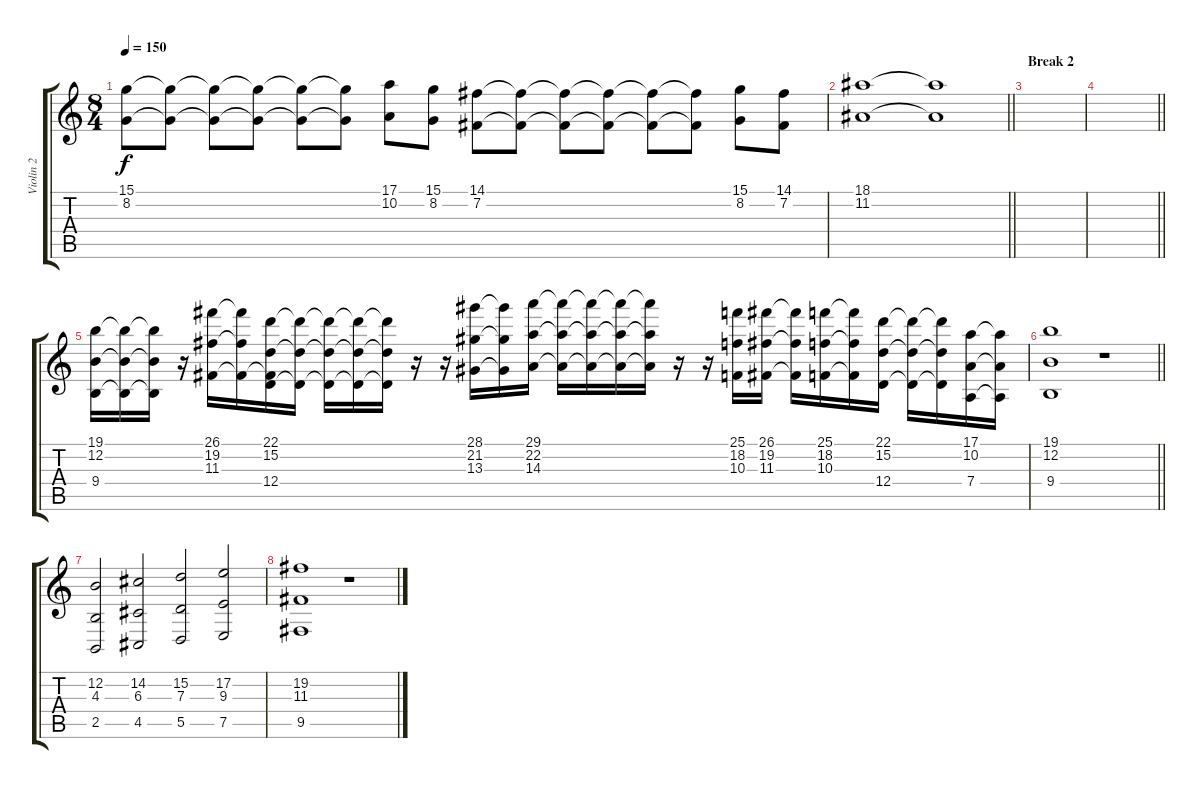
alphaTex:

\track ("Violin 2" "Violin 2") {instrument stringensemble2}
\staff {score tabs}
\tuning (E4 B3 G3 D3 A2 E2) {hide}
\ts (8 4)
\tempo 150
\clef g2
\ks c
(15.1 8.2).8{dy f} (15.1{t} 8.2{t}).8 (15.1{t} 8.2{t}).8 (15.1{t} 8.2{t}).8 (15.1{t} 8.2{t}).8 (15.1{t} 8.2{t}).8 (17.1 10.2).8 (15.1 8.2).8 (14.1 7.2).8 (14.1{t} 7.2{t}).8 (14.1{t} 7.2{t}).8 (14.1{t} 7.2{t}).8 (14.1{t} 7.2{t}).8 (14.1{t} 7.2{t}).8 (15.1 8.2).8 (14.1 7.2).8 |
\barLineRight lightlight
(18.1 11.2).1 (18.1{t} 11.2{t}).1 |
\section ("" "Break 2")
|
\barLineRight lightlight
|
(19.1 12.2 9.4).16{volume 16} (19.1{t} 12.2{t} 9.4{t}).16 (19.1{t} 12.2{t} 9.4{t}).16 r.16 (26.1 19.2 11.3).16 (26.1{t} 19.2{t} 11.3{t}).16 (22.1 15.2 11.3{t} 12.4).16 (22.1{t} 15.2{t} 12.4{t}).16 (22.1{t} 15.2{t} 12.4{t}).16 (22.1{t} 15.2{t} 12.4{t}).16 (22.1{t} 15.2{t} 12.4{t}).16 r.16 r.16 (28.1 21.2 13.3).16 (28.1{t} 21.2{t} 13.3{t}).16 (29.1 22.2 14.3).16 (29.1{t} 22.2{t} 14.3{t}).16 (29.1{t} 22.2{t} 14.3{t}).16 (29.1{t} 22.2{t} 14.3{t}).16 (29.1{t} 22.2{t} 14.3{t}).16 r.16 r.16 (25.1 18.2 10.3).16 (26.1 19.2 11.3).16 (26.1{t} 19.2{t} 11.3{t}).16 (25.1 18.2 10.3).16 (25.1{t} 18.2{t} 10.3{t}).16 (22.1 15.2 12.4).16 (22.1{t} 15.2{t} 12.4{t}).16 (22.1{t} 15.2{t} 12.4{t}).16 (17.1 10.2 7.4).16 (17.1{t} 10.2{t} 7.4{t}).16 |
\barLineRight lightlight
(19.1 12.2 9.4).1 r.1 |
(12.2 4.3 2.5).2{volume 13} (14.2 6.3 4.5).2 (15.2 7.3 5.5).2 (17.2 9.3 7.5).2 |
(19.2 11.3 9.5).1 r.1
